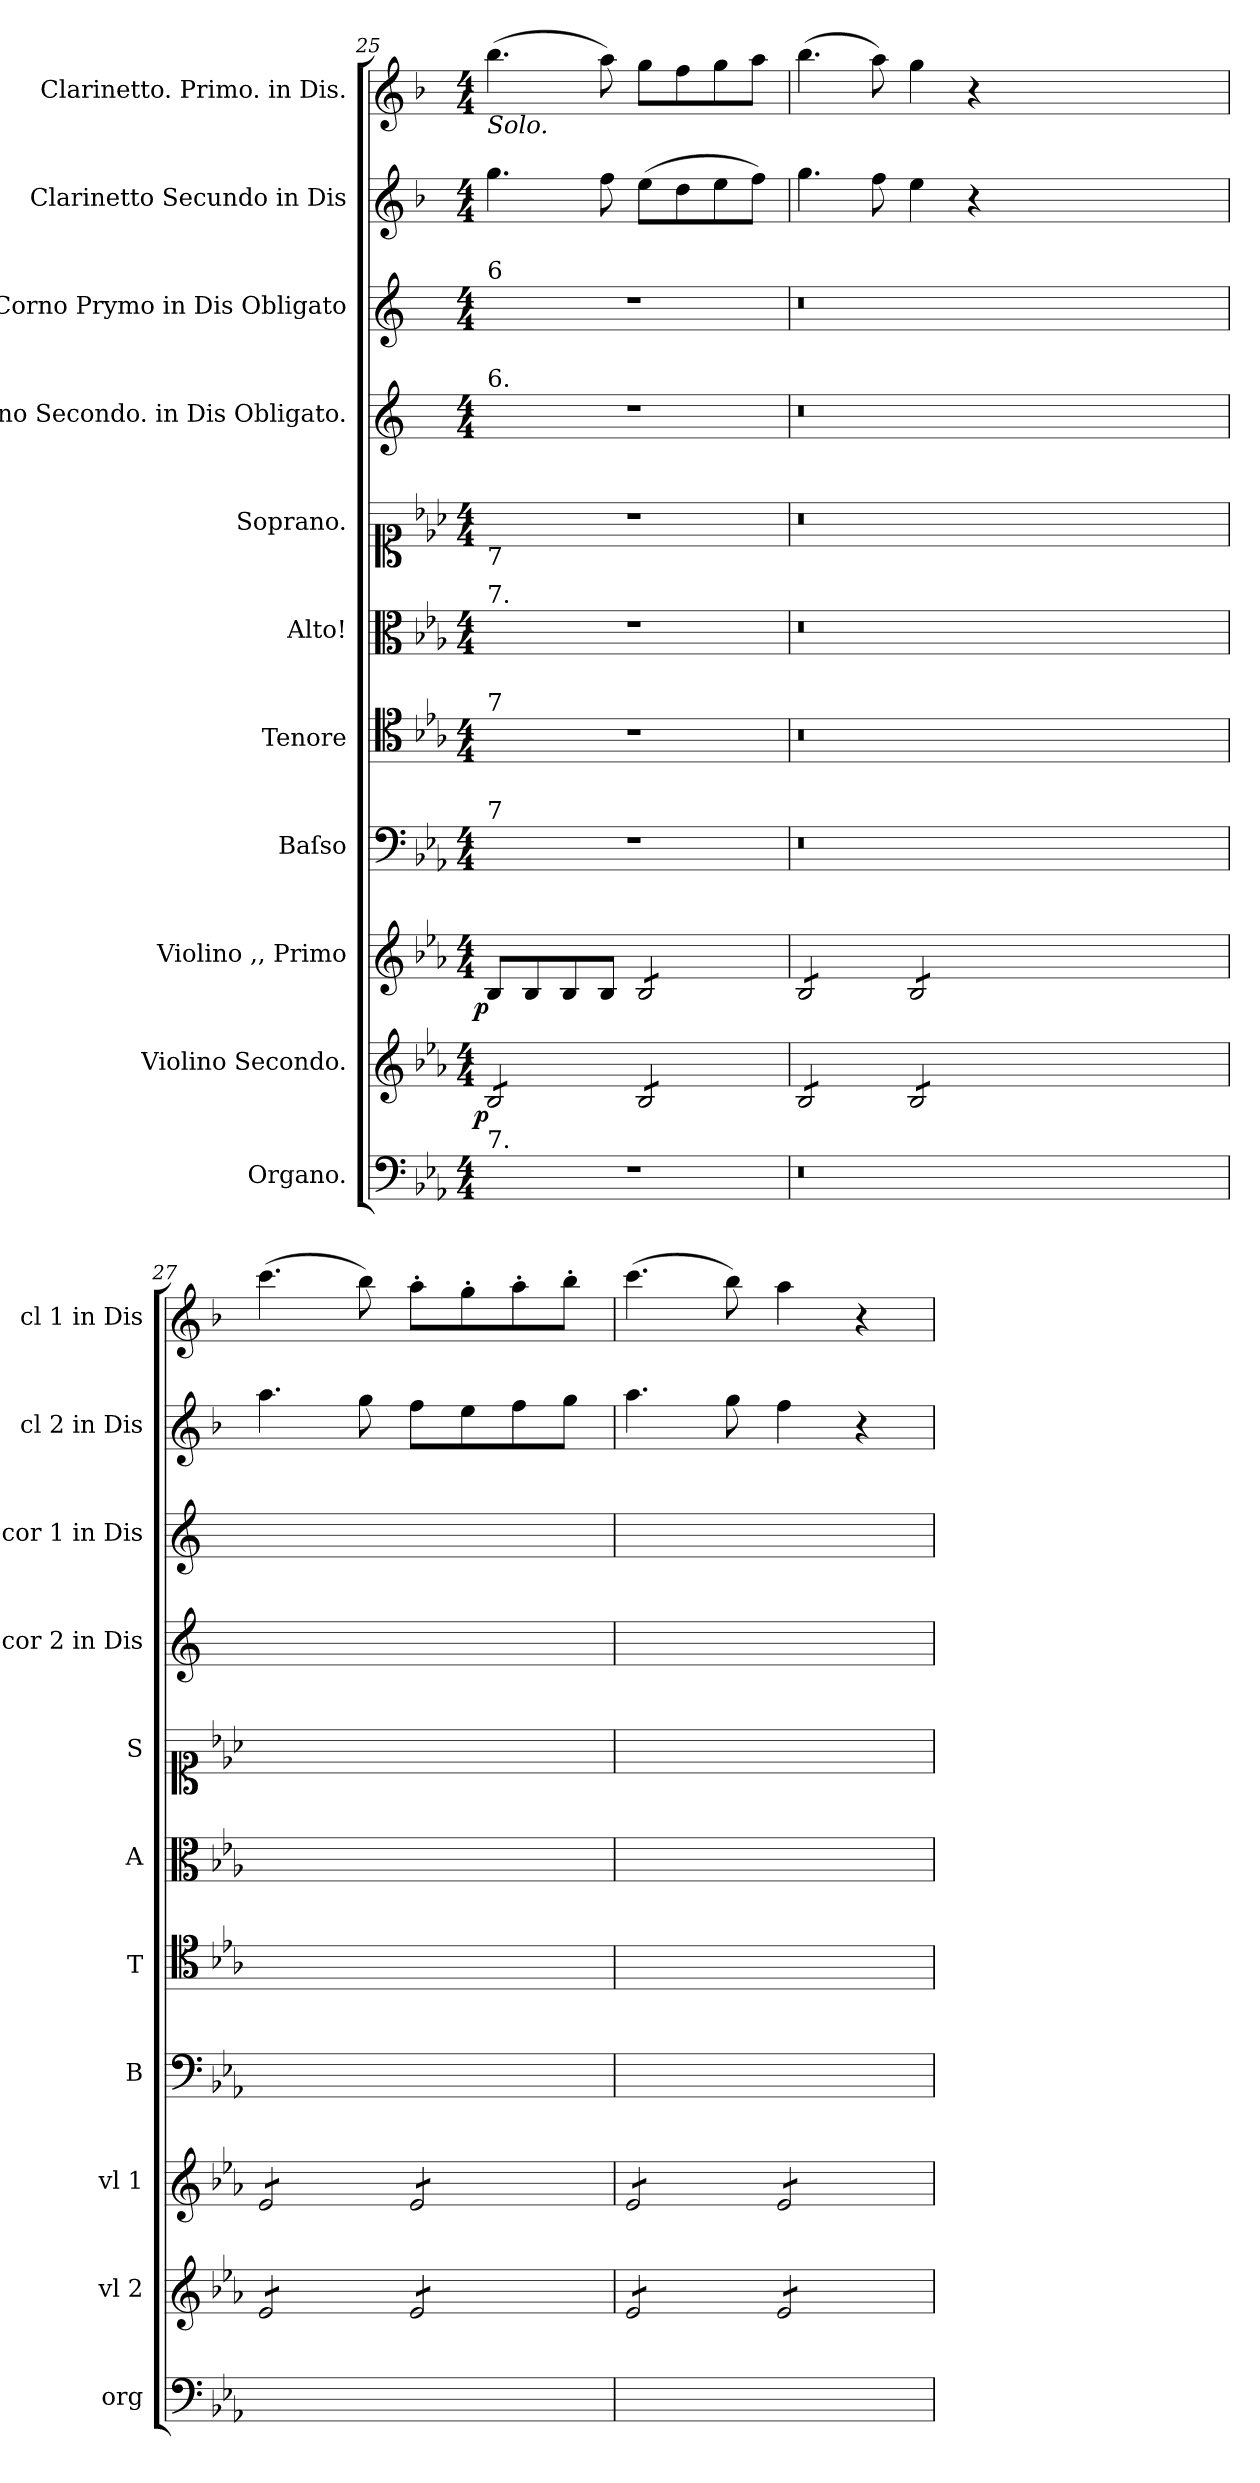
**kern	**kern	**dynam	**kern	**dynam	**kern	**kern	**kern	**kern	**kern	**kern	**kern	**kern
*part11	*part10	*part10	*part9	*part9	*part8	*part7	*part6	*part5	*part4	*part3	*part2	*part1
*staff11	*staff10	*staff10	*staff9	*staff9	*staff8	*staff7	*staff6	*staff5	*staff4	*staff3	*staff2	*staff1
*I"Organo.	*I"Violino Secondo.	*	*I"Violino ,, Primo	*	*I"Baſso	*I"Tenore	*I"Alto!	*I"Soprano.	*I"Corno Secondo. in Dis Obligato.	*I"Corno Prymo in Dis Obligato	*I"Clarinetto Secundo in Dis	*I"Clarinetto. Primo. in Dis.
*I'org	*I'vl 2	*	*I'vl 1	*	*I'B	*I'T	*I'A	*I'S	*I'cor 2 in Dis	*I'cor 1 in Dis	*I'cl 2 in Dis	*I'cl 1 in Dis
*clefF4	*clefG2	*	*clefG2	*	*clefF4	*clefC4	*clefC3	*clefC1	*clefG2	*clefG2	*clefG2	*clefG2
*	*	*	*	*	*	*	*	*	*ITrd5c9	*ITrd5c9	*ITrd1c2	*ITrd1c2
*k[b-e-a-]	*k[b-e-a-]	*	*k[b-e-a-]	*	*k[b-e-a-]	*k[b-e-a-]	*k[b-e-a-]	*k[b-e-a-]	*k[b-e-a-]	*k[b-e-a-]	*k[b-e-a-]	*k[b-e-a-]
*E-:	*E-:	*	*E-:	*	*E-:	*E-:	*E-:	*E-:	*E-:	*E-:	*E-:	*E-:
*M4/4	*M4/4	*	*M4/4	*	*M4/4	*M4/4	*M4/4	*M4/4	*M4/4	*M4/4	*M4/4	*M4/4
=25	=25	=25	=25	=25	=25	=25	=25	=25	=25	=25	=25	=25
!	!	!	!	!	!	!	!	!	!	!	!	!LO:TX:b:i:t=Solo.
!	!	!	!	!	!	!	!	!	!	!LO:TX:a:t=6	!	!
!	!	!	!	!	!	!	!	!	!LO:TX:a:t=6.	!	!	!
!	!	!	!	!	!	!	!	!LO:TX:b:t=7	!	!	!	!
!	!	!	!	!	!	!	!LO:TX:a:t=7.	!	!	!	!	!
!	!	!	!	!	!	!LO:TX:a:t=7	!	!	!	!	!	!
!	!	!	!	!	!LO:TX:a:t=7	!	!	!	!	!	!	!
!LO:TX:a:t=7.	!	!	!	!	!	!	!	!	!	!	!	!
!	!	!LO:DY:rj	!	!LO:DY:rj	!	!	!	!	!	!	!	!
*	*tremolo	*	*	*	*	*	*	*	*	*	*	*
1r	8B-/L	p.	8B-/L	p	1r	1r	1r	1r	1r	1r	4.ff\	(4.aa-\
.	8B-/	.	8B-/	.	.	.	.	.	.	.	.	.
.	8B-/	.	8B-/	.	.	.	.	.	.	.	.	.
.	8B-/J	.	8B-/J	.	.	.	.	.	.	.	8ee-\	8gg\)
*	*	*	*tremolo	*	*	*	*	*	*	*	*	*
.	8B-/L	.	8B-/L	.	.	.	.	.	.	.	(8dd\L	8ff\L
.	8B-/	.	8B-/	.	.	.	.	.	.	.	8cc\	8ee-\
.	8B-/	.	8B-/	.	.	.	.	.	.	.	8dd\	8ff\
.	8B-/J	.	8B-/J	.	.	.	.	.	.	.	8ee-\J)	8gg\J
=26	=26	=26	=26	=26	=26	=26	=26	=26	=26	=26	=26	=26
0.r	8B-/L	.	8B-/L	.	0.r	0.r	0.r	0.r	0.r	0.r	4.ff\	(4.aa-\
.	8B-/	.	8B-/	.	.	.	.	.	.	.	.	.
.	8B-/	.	8B-/	.	.	.	.	.	.	.	.	.
.	8B-/J	.	8B-/J	.	.	.	.	.	.	.	8ee-\	8gg\)
.	8B-/L	.	8B-/L	.	.	.	.	.	.	.	4dd\	4ff\
.	8B-/	.	8B-/	.	.	.	.	.	.	.	.	.
.	8B-/	.	8B-/	.	.	.	.	.	.	.	4r	4r
.	8B-/J	.	8B-/J	.	.	.	.	.	.	.	.	.
.	0ryy	.	0ryy	.	.	.	.	.	.	.	0ryy	0ryy
=27	=27	=27	=27	=27	=27	=27	=27	=27	=27	=27	=27	=27
1ryy	8e-/L	.	8e-/L	.	1ryy	1ryy	1ryy	1ryy	1ryy	1ryy	4.gg\	(4.bb-\
.	8e-/	.	8e-/	.	.	.	.	.	.	.	.	.
.	8e-/	.	8e-/	.	.	.	.	.	.	.	.	.
.	8e-/J	.	8e-/J	.	.	.	.	.	.	.	8ff\	8aa-\)
.	8e-/L	.	8e-/L	.	.	.	.	.	.	.	8ee-\L	8gg'\L
.	8e-/	.	8e-/	.	.	.	.	.	.	.	8dd\	8ff'\
.	8e-/	.	8e-/	.	.	.	.	.	.	.	8ee-\	8gg'\
.	8e-/J	.	8e-/J	.	.	.	.	.	.	.	8ff\J	8aa-'\J
=28	=28	=28	=28	=28	=28	=28	=28	=28	=28	=28	=28	=28
1ryy	8e-/L	.	8e-/L	.	1ryy	1ryy	1ryy	1ryy	1ryy	1ryy	4.gg\	(4.bb-\
.	8e-/	.	8e-/	.	.	.	.	.	.	.	.	.
.	8e-/	.	8e-/	.	.	.	.	.	.	.	.	.
.	8e-/J	.	8e-/J	.	.	.	.	.	.	.	8ff\	8aa-\)
.	8e-/L	.	8e-/L	.	.	.	.	.	.	.	4ee-\	4gg\
.	8e-/	.	8e-/	.	.	.	.	.	.	.	.	.
.	8e-/	.	8e-/	.	.	.	.	.	.	.	4r	4r
.	8e-/J	.	8e-/J	.	.	.	.	.	.	.	.	.
*	*	*	*Xtremolo	*	*	*	*	*	*	*	*	*
*	*Xtremolo	*	*	*	*	*	*	*	*	*	*	*
=	=	=	=	=	=	=	=	=	=	=	=	=
*-	*-	*-	*-	*-	*-	*-	*-	*-	*-	*-	*-	*-
